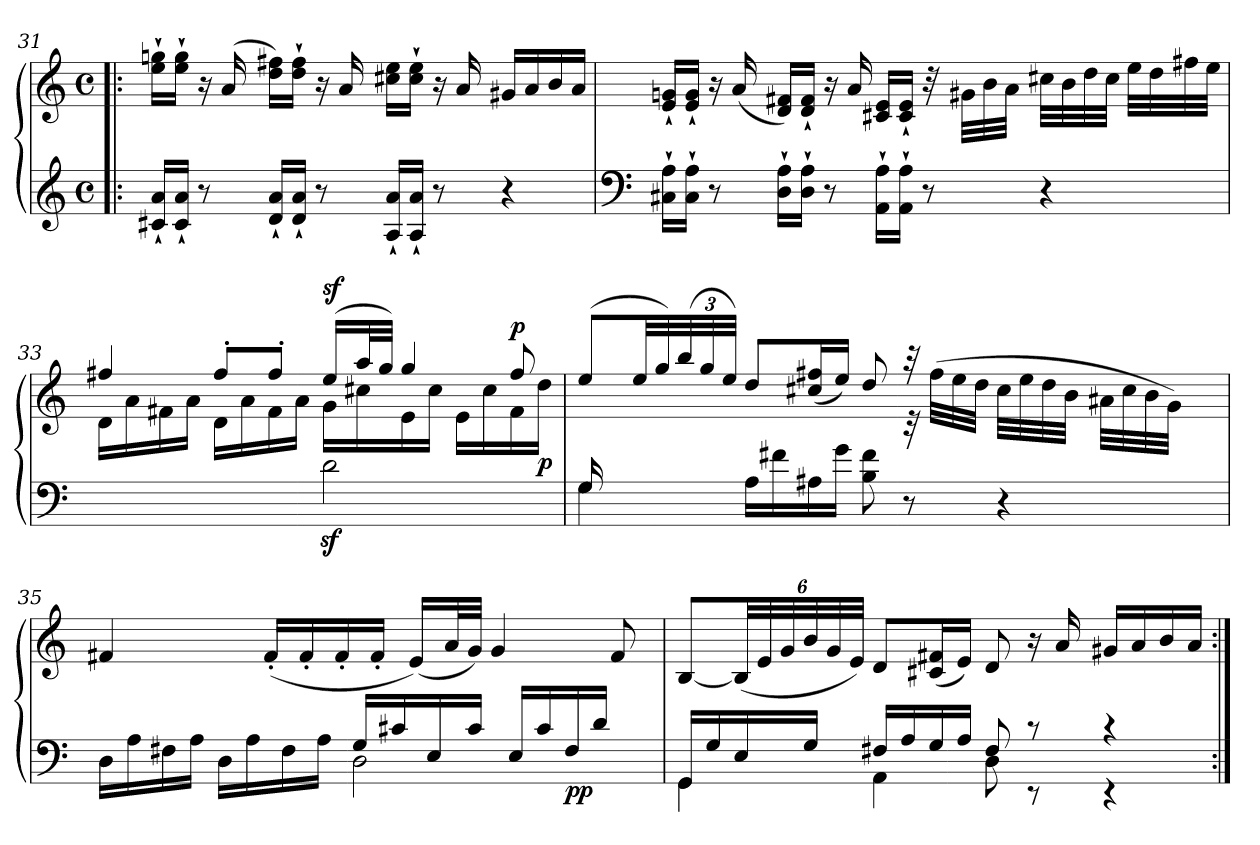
**kern	**kern	**dynam
*part1	*part1	*part1
*staff2	*staff1	*staff1/2
*clefG2	*clefG2	*
*k[]	*k[]	*
*M4/4	*M4/4	*
*met(c)	*met(c)	*
=31!|:	=31!|:	=31!|:
16c#X/`< 16a/`<LL	16ee\`> 16ggni\`>LL	.
16c#/`< 16a/`<JJ	16ee\`> 16gg\`>JJ	.
8r	16r	.
.	(>16a/	.
16d/`< 16a/`<LL	16dd\ 16ff#X\LL)	.
16d/`< 16a/`<JJ	16dd\`> 16ff#\`>JJ	.
8r	16r	.
.	16a/	.
16A/`< 16a/`<LL	16cc#X\ 16ee\LL	.
16A/`< 16a/`<JJ	16cc#\`> 16ee\`>JJ	.
8r	16r	.
.	16a/	.
4r	16g#X/LL	.
.	16a/	.
.	16b/	.
.	16a/JJ	.
!!LO:PB:g=z
=32	=32	=32
*clefF4	*	*
16C#X\`> 16A\`>LL	16e/`< 16gni/`<LL	.
16C#\`> 16A\`>JJ	16e/`< 16g/`<JJ	.
8r	16r	.
.	(<16a/	.
16D\`> 16A\`>LL	16d/ 16f#X/LL)	.
16D\`> 16A\`>JJ	16d/`< 16f#/`<JJ	.
8r	16r	.
.	16a/	.
16AA\`> 16A\`>LL	16c#X/ 16e/LL	.
16AA\`> 16A\`>JJ	16c#/`< 16e/`<JJ	.
8r	32r	.
.	32g#X\LLL	.
.	32b\	.
.	32a\JJJ	.
4r	32cc#X\LLL	.
.	32b\	.
.	32dd\	.
.	32cc#\JJJ	.
.	32ee\LLL	.
.	32dd\	.
.	32ff#X\	.
.	32ee\JJJ	.
!!LO:LB:g=z
=33	=33	=33
*	*^	*
2ryy	4ff#X/	16d\LL	.
.	.	16a\	.
.	.	16f#X\	.
.	.	16a\JJ	.
.	8ff#'>/L	16d\LL	.
.	.	16a\	.
.	8ff#'>/J	16f#\	.
.	.	16a\JJ	.
!	!	!	!LO:DY:a
2dz>\	(>16ee/LL	16g\LL	sf
.	32aa/L	16cc#X\	.
.	32gg/JJJ)	.	.
.	4gg/	16e\	.
.	.	16cc#\JJ	.
.	.	16e\LL	.
.	.	16cc#\	.
!	!	!	!LO:DY:a
.	8ff#/	16f#\	p
!	!	!	!LO:DY:b
.	.	16dd\JJ	p
=34	=34	=34	=34
*^	*	*	*
16G/LL	4G\	(>8ee/L	16ryy	.
1ryy	.	.	16g\	.
.	.	32ee/LL	16e\	.
.	.	32gg/)	.	.
*	*	*Xbrackettup	*	*
.	.	(>48bb/	16g\JJ	.
.	.	48gg/	.	.
.	.	48ee/JJJ)	.	.
.	16A\LL	4.ryy	8dd/L	.
.	16f#X\	.	.	.
.	16A#X\	.	(>16cc#X/ 16ff#X/L	.
.	16g\JJ	.	16ee/JJ)	.
.	8B\ 8f#\	.	8dd/	.
.	8r	32raa	32rc	.
.	.	4ryy	(>32ff#\LLL	.
.	.	.	32ee\	.
.	.	.	32dd\JJJ	.
.	4r	.	32cc#\LLL	.
.	.	.	32ee\	.
.	.	.	32dd\	.
.	.	.	32b\JJJ	.
.	.	.	32a#X\LLL	.
.	.	16.ryy	32cc#\	.
.	.	.	32b\	.
.	.	.	32g\JJJ)	.
.	16.ryy	16.ryy	16.ryy	.
32ryy	.	.	.	.
!!LO:LB:g=z	!!
=35	=35	=35	=35	=35
16D\LL	2ryy	4f#X/	2..ryy	.
16A\	.	.	.	.
16F#X\	.	.	.	.
16A\JJ	.	.	.	.
16D\LL	.	16.ryy	.	.
16A\	.	.	.	.
.	.	(<16f#'</LL	.	.
16F#\	.	.	.	.
.	.	16f#'</	.	.
16A\JJ	.	.	.	.
.	.	16f#'</	.	.
!	!	!	!	!LO:DY:a=2
!	!	!	!	!LO:DY:n=1:b=2
16G/LL	2D\	.	.	sf sf
.	.	16f#'</JJ	.	.
16c#X/	.	.	.	.
.	.	(<16e/LL)	.	.
16E/	.	.	.	.
.	.	32a/L	.	.
16c#/JJ	.	32g/JJJ)	.	.
.	.	4g/	.	.
16E/LL	.	.	.	.
16c#/	.	.	.	.
!	!	!	!	!LO:DY:n=2:b=2
!	!	!	!	!LO:DY:n=3:b
16F#/	.	.	8..ryy	p p
16d/JJ	.	.	.	.
.	.	8f#/	.	.
16.ryy	16.ryy	.	.	.
*	*	*v	*v	*
!!LO:PB:g=z
=36	=36	=36	=36
16GG/LL	4GG\	[8B/L	.
16G/	.	.	.
16E/	.	(<48B/LL]	.
.	.	48e/	.
.	.	48g/	.
16G/JJ	.	48b/	.
.	.	48g/	.
.	.	48e/JJJ)	.
16F#X/LL	4AA\	8d/L	.
16A/	.	.	.
16G/	.	(>16c#X/ 16f#X/L	.
16A/JJ	.	16e/JJ)	.
8F#/	8D\	8d/	.
8rc	8rEE	16r	.
.	.	16a/	.
4rc	4rEE	16g#X/LL	.
.	.	16a/	.
.	.	16b/	.
.	.	16a/JJ	.
*v	*v	*	*
=:|!	=:|!	=:|!
*-	*-	*-
